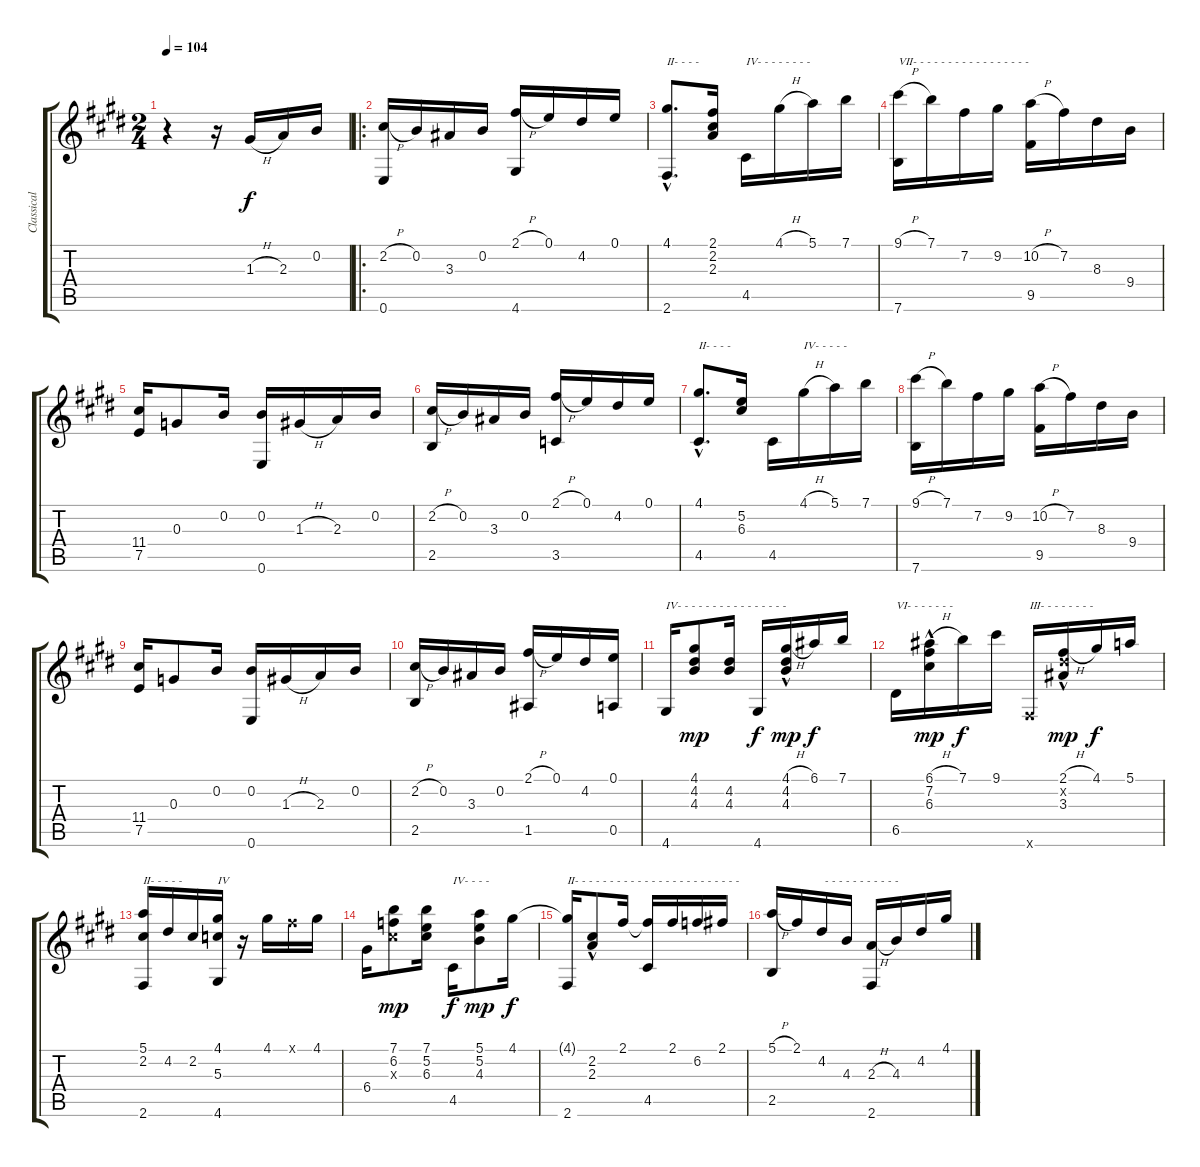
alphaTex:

\track ("Classical guitar" "Classical ") {instrument acousticguitarnylon}
\staff {score tabs}
\tuning (E4 B3 G3 D3 A2 E2) {hide}
\ts (2 4)
\tempo 104
\clef g2
\ks e
r.4{dy f instrument acousticguitarnylon} r.16 1.3{h}.16 2.3.16 0.2.16 |
\ro
(2.2{h} 0.6).16 0.2.16 3.3.16 0.2.16 (2.1{h} 4.6).16 0.1.16 4.2.16 0.1.16 |
(4.1{hac} 2.6{hac}).8{d txt "II- - - -"} (2.1 2.2 2.3).16 4.5.16{txt "IV- - - - - - - -"} 4.1{h}.16 5.1.16 7.1.16 |
(9.1{h} 7.6).16{txt "VII- - - - - - - - - - - - - - - - -"} 7.1.16 7.2.16 9.2.16 (10.2{h} 9.5).16 7.2.16 8.3.16 9.4.16 |
(11.4 7.5).16 0.3.8 0.2.16 (0.2 0.6).16 1.3{h}.16 2.3.16 0.2.16 |
(2.2{h} 2.5).16 0.2.16 3.3.16 0.2.16 (2.1{h} 3.5).16 0.1.16 4.2.16 0.1.16 |
(4.1{hac} 4.5).8{d txt "II- - - -"} (5.2 6.3).16 4.5.16 4.1{h}.16{txt "IV- - - - -"} 5.1.16 7.1.16 |
(9.1{h} 7.6).16 7.1.16 7.2.16 9.2.16 (10.2{h} 9.5).16 7.2.16 8.3.16 9.4.16 |
(11.4 7.5).16 0.3.8 0.2.16 (0.2 0.6).16 1.3{h}.16 2.3.16 0.2.16 |
(2.2{h} 2.5).16 0.2.16 3.3.16 0.2.16 (2.1{h} 1.5).16 0.1.16 4.2.16 (0.1 0.5).16 |
4.6.16{txt "IV- - - - - - - - - - - - - - - -"} (4.1 4.2 4.3).8{dy mp} (4.2 4.3).16 4.6.16{dy f} (4.1{h} 4.2{hac} 4.3{hac}).16{dy mp} 6.1.16{dy f} 7.1.16 |
6.5.16{txt "VI- - - - - - -"} (6.1{h} 7.2{hac} 6.3{hac}).16{dy mp} 7.1.16{dy f} 9.1.16 2.6{x}.16{txt "III- - - - - - - -"} (2.1{h} 4.2{hac x} 3.3{hac}).16{dy mp} 4.1.16{dy f} 5.1.16 |
(5.1 2.2 2.6).16{txt "II- - - - -"} 4.2.16 2.2.16 (4.1 5.3 4.6).16{txt "IV"} r.16 4.1.16 2.1{x}.16 4.1.16 |
6.4.16 (7.1 6.2 6.3{x}).8{dy mp} (7.1 5.2 6.3).16 4.5.16{txt "IV- - - -" dy f} (5.1 5.2 4.3).8{dy mp} 4.1.16{dy f} |
(4.1{t} 2.6).16{txt "II- - - - - - - - - - - - - - - - - - - - - - - - "} (2.2{hac} 2.3{hac}).8 2.1.16 (2.1{t} 4.5).16 2.1.16 6.2.16 2.1.16 |
(5.1{h} 2.5).16 2.1.16 4.2.16{txt " - - - - - - - - - - -"} 4.3.16 (2.3{h} 2.6).16 4.3.16 4.2.16 4.1.16
